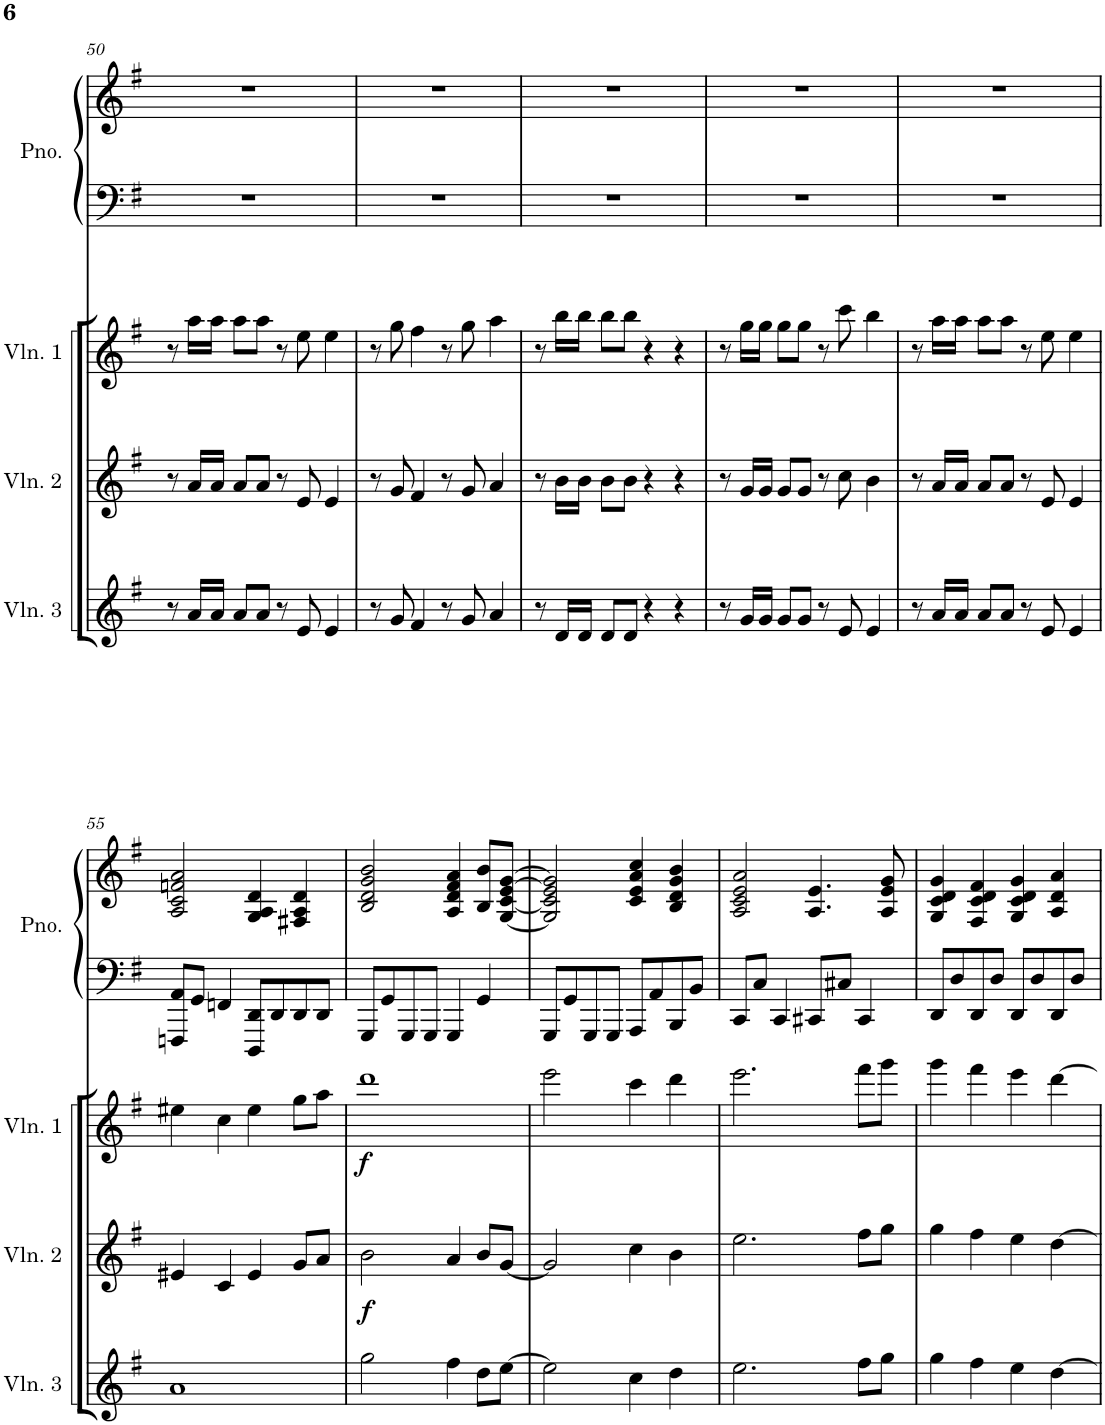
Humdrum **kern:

**kern	**kern	**dynam	**kern	**dynam	**kern	**kern
*part4	*part3	*part3	*part2	*part2	*part1	*part1
*staff5	*staff4	*staff4	*staff3	*staff3	*staff2	*staff1
*I"Violin 3	*I"Violin 2	*	*I"Violin 1	*	*I"Piano	*
*I'Vln. 3	*I'Vln. 2	*	*I'Vln. 1	*	*I'Pno.	*
!!LO:PB:g=z
*clefG2	*clefG2	*	*clefG2	*	*clefF4	*clefG2
*k[f#]	*k[f#]	*	*k[f#]	*	*k[f#]	*k[f#]
*M4/4	*M4/4	*	*M4/4	*	*M4/4	*M4/4
=50	=50	=50	=50	=50	=50	=50
8r	8r	.	8r	.	1r	1r
16a/LL	16a/LL	.	16aa\LL	.	.	.
16a/JJ	16a/JJ	.	16aa\JJ	.	.	.
8a/L	8a/L	.	8aa\L	.	.	.
8a/J	8a/J	.	8aa\J	.	.	.
8r	8r	.	8r	.	.	.
8e/	8e/	.	8ee\	.	.	.
4e/	4e/	.	4ee\	.	.	.
=51	=51	=51	=51	=51	=51	=51
8r	8r	.	8r	.	1r	1r
8g/	8g/	.	8gg\	.	.	.
4f#/	4f#/	.	4ff#\	.	.	.
8r	8r	.	8r	.	.	.
8g/	8g/	.	8gg\	.	.	.
4a/	4a/	.	4aa\	.	.	.
=52	=52	=52	=52	=52	=52	=52
8r	8r	.	8r	.	1r	1r
16d/LL	16b\LL	.	16bb\LL	.	.	.
16d/JJ	16b\JJ	.	16bb\JJ	.	.	.
8d/L	8b\L	.	8bb\L	.	.	.
8d/J	8b\J	.	8bb\J	.	.	.
4r	4r	.	4r	.	.	.
4r	4r	.	4r	.	.	.
=53	=53	=53	=53	=53	=53	=53
8r	8r	.	8r	.	1r	1r
16g/LL	16g/LL	.	16gg\LL	.	.	.
16g/JJ	16g/JJ	.	16gg\JJ	.	.	.
8g/L	8g/L	.	8gg\L	.	.	.
8g/J	8g/J	.	8gg\J	.	.	.
8r	8r	.	8r	.	.	.
8e/	8cc\	.	8ccc\	.	.	.
4e/	4b\	.	4bb\	.	.	.
=54	=54	=54	=54	=54	=54	=54
8r	8r	.	8r	.	1r	1r
16a/LL	16a/LL	.	16aa\LL	.	.	.
16a/JJ	16a/JJ	.	16aa\JJ	.	.	.
8a/L	8a/L	.	8aa\L	.	.	.
8a/J	8a/J	.	8aa\J	.	.	.
8r	8r	.	8r	.	.	.
8e/	8e/	.	8ee\	.	.	.
4e/	4e/	.	4ee\	.	.	.
!!LO:LB:g=z
=55	=55	=55	=55	=55	=55	=55
1a	4e#X/	.	4ee#X\	.	8FFFn/ 8AA/L	2A/ 2c/ 2fn/ 2a/
.	.	.	.	.	8GG/J	.
.	4c/	.	4cc\	.	4FFn/	.
.	4e#/	.	4ee#\	.	8DDD/ 8DD/L	4G/ 4A/ 4d/
.	.	.	.	.	8DD/	.
.	8g/L	.	8gg\L	.	8DD/	4F#X/ 4A/ 4d/
.	8a/J	.	8aa\J	.	8DD/J	.
=56	=56	=56	=56	=56	=56	=56
!	!	!LO:DY:b	!	!LO:DY:b	!	!
2gg\	2b\	f	1ddd	f	8GGG/L	2B/ 2d/ 2g/ 2b/
.	.	.	.	.	8GG/	.
.	.	.	.	.	8GGG/	.
.	.	.	.	.	8GGG/J	.
4ff#\	4a/	.	.	.	4GGG/	4A/ 4d/ 4f#/ 4a/
8dd\L	8b/L	.	.	.	4GG/	8B/ 8b/L
[8ee\J	[8g/J	.	.	.	.	[8G/ [8c/ [8e/ [8g/J
=57	=57	=57	=57	=57	=57	=57
2ee\]	2g/]	.	2eee\	.	8GGG/L	2G/] 2c/] 2e/] 2g/]
.	.	.	.	.	8GG/	.
.	.	.	.	.	8GGG/	.
.	.	.	.	.	8GGG/J	.
4cc\	4cc\	.	4ccc\	.	8AAA/L	4c/ 4e/ 4a/ 4cc/
.	.	.	.	.	8AA/	.
4dd\	4b\	.	4ddd\	.	8BBB/	4B/ 4d/ 4g/ 4b/
.	.	.	.	.	8BB/J	.
=58	=58	=58	=58	=58	=58	=58
2.ee\	2.ee\	.	2.eee\	.	8CC/L	2A/ 2c/ 2e/ 2a/
.	.	.	.	.	8C/J	.
.	.	.	.	.	4CC/	.
.	.	.	.	.	8CC#X/L	4.A/ 4.e/
.	.	.	.	.	8C#X/J	.
8ff#\L	8ff#\L	.	8fff#\L	.	4CC#/	.
8gg\J	8gg\J	.	8ggg\J	.	.	8A/ 8e/ 8g/
=59	=59	=59	=59	=59	=59	=59
4gg\	4gg\	.	4ggg\	.	8DD/L	4G/ 4c/ 4d/ 4g/
.	.	.	.	.	8D/	.
4ff#\	4ff#\	.	4fff#\	.	8DD/	4F#/ 4c/ 4d/ 4f#/
.	.	.	.	.	8D/J	.
4ee\	4ee\	.	4eee\	.	8DD/L	4G/ 4c/ 4d/ 4g/
.	.	.	.	.	8D/	.
[4dd\	[4dd\	.	[4ddd\	.	8DD/	4A/ 4d/ 4a/
.	.	.	.	.	8D/J	.
=	=	=	=	=	=	=
*-	*-	*-	*-	*-	*-	*-
